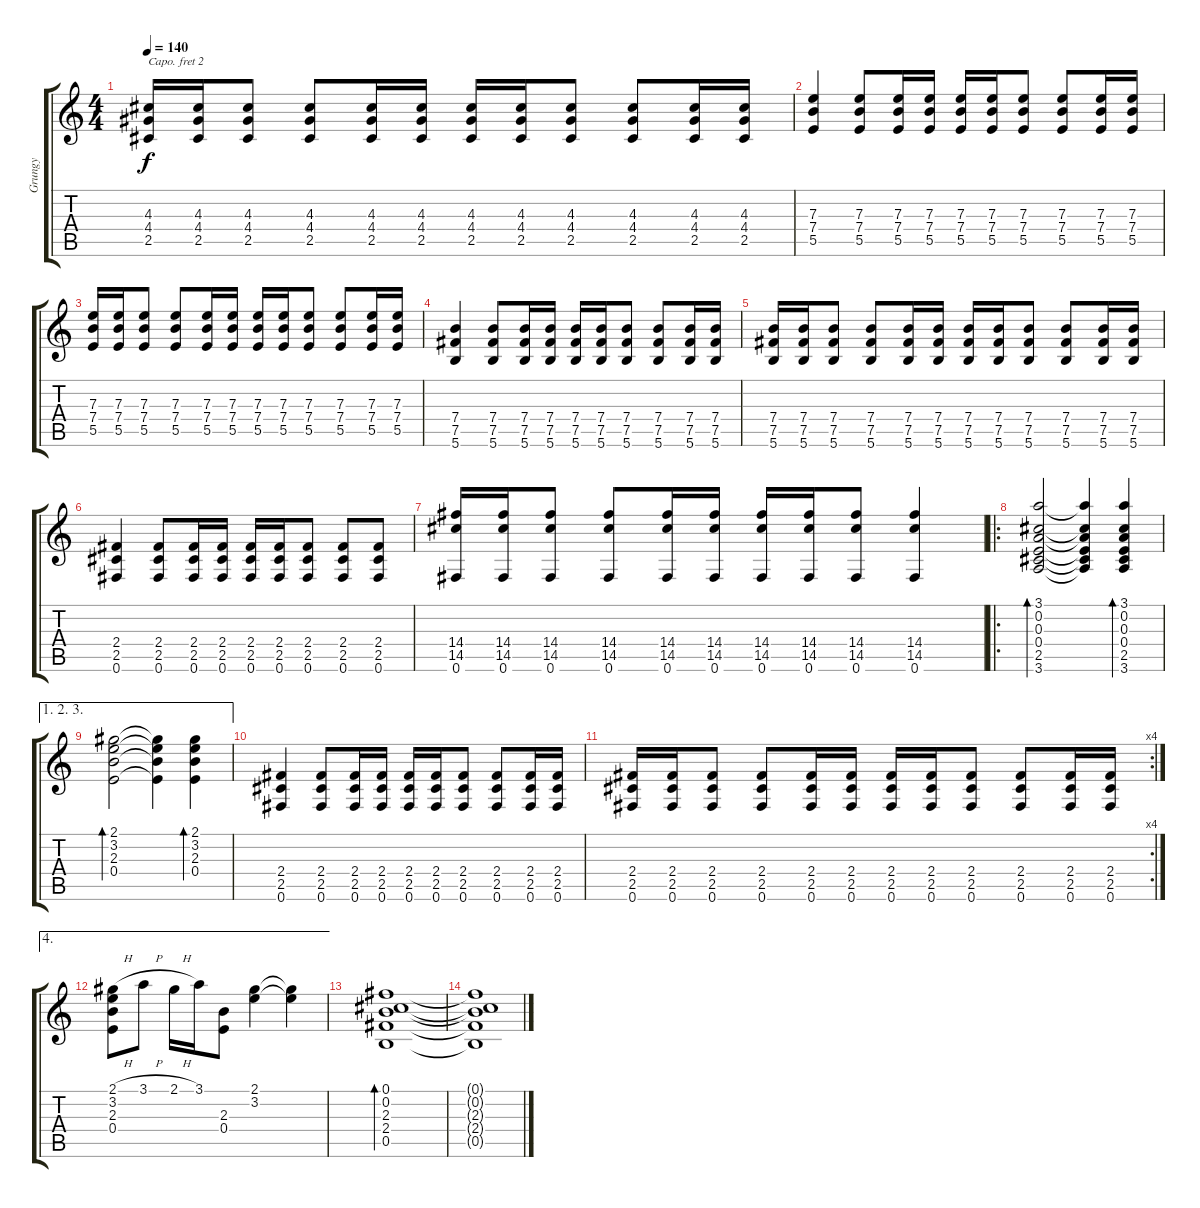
\track ("Grungy" "Grungy") {instrument electricguitarclean}
\staff {score tabs}
\capo 2
\tuning (E4 B3 G3 D3 A2 E2) {hide}
\ts (4 4)
\tempo 140
\clef g2
\ks c
(4.3 4.4 2.5).16{dy f} (4.3 4.4 2.5).16 (4.3 4.4 2.5).8 (4.3 4.4 2.5).8 (4.3 4.4 2.5).16 (4.3 4.4 2.5).16 (4.3 4.4 2.5).16 (4.3 4.4 2.5).16 (4.3 4.4 2.5).8 (4.3 4.4 2.5).8 (4.3 4.4 2.5).16 (4.3 4.4 2.5).16 |
(7.3 7.4 5.5).4 (7.3 7.4 5.5).8 (7.3 7.4 5.5).16 (7.3 7.4 5.5).16 (7.3 7.4 5.5).16 (7.3 7.4 5.5).16 (7.3 7.4 5.5).8 (7.3 7.4 5.5).8 (7.3 7.4 5.5).16 (7.3 7.4 5.5).16 |
(7.3 7.4 5.5).16 (7.3 7.4 5.5).16 (7.3 7.4 5.5).8 (7.3 7.4 5.5).8 (7.3 7.4 5.5).16 (7.3 7.4 5.5).16 (7.3 7.4 5.5).16 (7.3 7.4 5.5).16 (7.3 7.4 5.5).8 (7.3 7.4 5.5).8 (7.3 7.4 5.5).16 (7.3 7.4 5.5).16 |
(7.4 7.5 5.6).4 (7.4 7.5 5.6).8 (7.4 7.5 5.6).16 (7.4 7.5 5.6).16 (7.4 7.5 5.6).16 (7.4 7.5 5.6).16 (7.4 7.5 5.6).8 (7.4 7.5 5.6).8 (7.4 7.5 5.6).16 (7.4 7.5 5.6).16 |
(7.4 7.5 5.6).16 (7.4 7.5 5.6).16 (7.4 7.5 5.6).8 (7.4 7.5 5.6).8 (7.4 7.5 5.6).16 (7.4 7.5 5.6).16 (7.4 7.5 5.6).16 (7.4 7.5 5.6).16 (7.4 7.5 5.6).8 (7.4 7.5 5.6).8 (7.4 7.5 5.6).16 (7.4 7.5 5.6).16 |
(2.4 2.5 0.6).4 (2.4 2.5 0.6).8 (2.4 2.5 0.6).16 (2.4 2.5 0.6).16 (2.4 2.5 0.6).16 (2.4 2.5 0.6).16 (2.4 2.5 0.6).8 (2.4 2.5 0.6).8 (2.4 2.5 0.6).8 |
(14.4 14.5 0.6).16 (14.4 14.5 0.6).16 (14.4 14.5 0.6).8 (14.4 14.5 0.6).8 (14.4 14.5 0.6).16 (14.4 14.5 0.6).16 (14.4 14.5 0.6).16 (14.4 14.5 0.6).16 (14.4 14.5 0.6).8 (14.4 14.5 0.6).4 |
\ro
(3.1 0.2 0.3 0.4 2.5 3.6).2{bd 60 instrument overdrivenguitar} (3.1{t} 0.2{t} 0.3{t} 0.4{t} 2.5{t} 3.6{t}).4 (3.1 0.2 0.3 0.4 2.5 3.6).4{bd 60} |
\ae (1 2 3)
(2.1 3.2 2.3 0.4).2{bd 60} (2.1{t} 3.2{t} 2.3{t} 0.4{t}).4 (2.1 3.2 2.3 0.4).4{bd 60} |
(2.4 2.5 0.6).4 (2.4 2.5 0.6).8 (2.4 2.5 0.6).16 (2.4 2.5 0.6).16 (2.4 2.5 0.6).16 (2.4 2.5 0.6).16 (2.4 2.5 0.6).8 (2.4 2.5 0.6).8 (2.4 2.5 0.6).16 (2.4 2.5 0.6).16 |
\rc 4
(2.4 2.5 0.6).16 (2.4 2.5 0.6).16 (2.4 2.5 0.6).8 (2.4 2.5 0.6).8 (2.4 2.5 0.6).16 (2.4 2.5 0.6).16 (2.4 2.5 0.6).16 (2.4 2.5 0.6).16 (2.4 2.5 0.6).8 (2.4 2.5 0.6).8 (2.4 2.5 0.6).16 (2.4 2.5 0.6).16 |
\ae 4
(2.1{h} 3.2 2.3 0.4).8 3.1{h}.8 2.1{h}.16 3.1.16 (2.3 0.4).8 (2.1 3.2).4 (2.1{t} 3.2{t}).4 |
(0.1 0.2 2.3 2.4 0.5).1{bd 480} |
(0.1{t} 0.2{t} 2.3{t} 2.4{t} 0.5{t}).1
